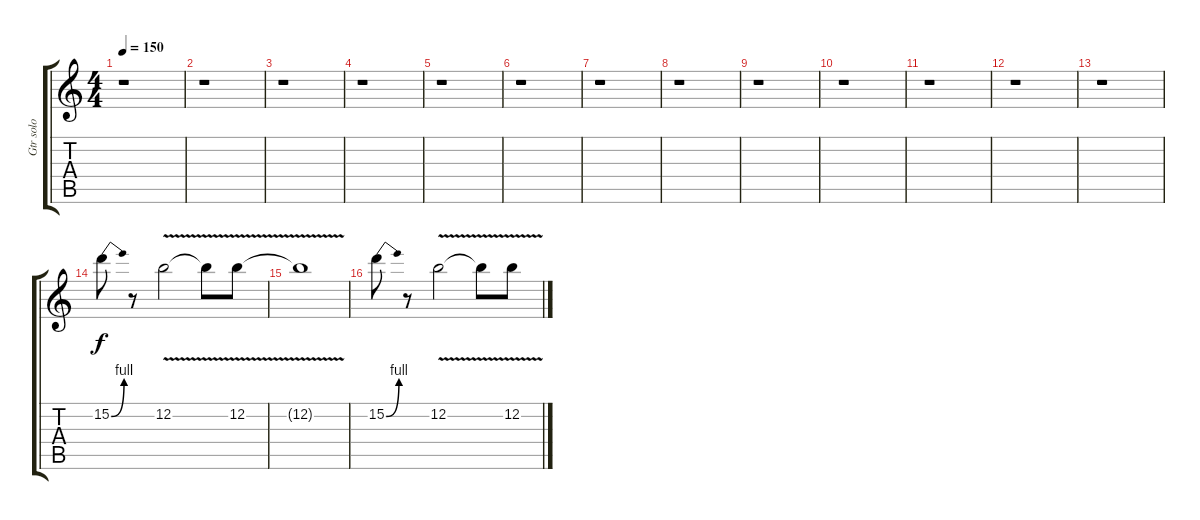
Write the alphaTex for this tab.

\track ("Gtr solo" "Gtr solo") {instrument distortionguitar}
\staff {score tabs}
\tuning (E4 B3 G3 D3 A2 E2) {hide}
\ts (4 4)
\tempo 150
\clef g2
\ks c
r.1{dy f} |
r.1 |
r.1 |
r.1 |
r.1 |
r.1 |
r.1 |
r.1 |
r.1 |
r.1 |
r.1 |
r.1 |
r.1 |
15.2{be (bend 0 0 60 4)}.8 r.8 12.2{v}.2 12.2{t}.8 12.2{v}.8 |
12.2{v t}.1 |
15.2{be (bend 0 0 60 4)}.8 r.8 12.2{v}.2 12.2{t}.8 12.2{v}.8
